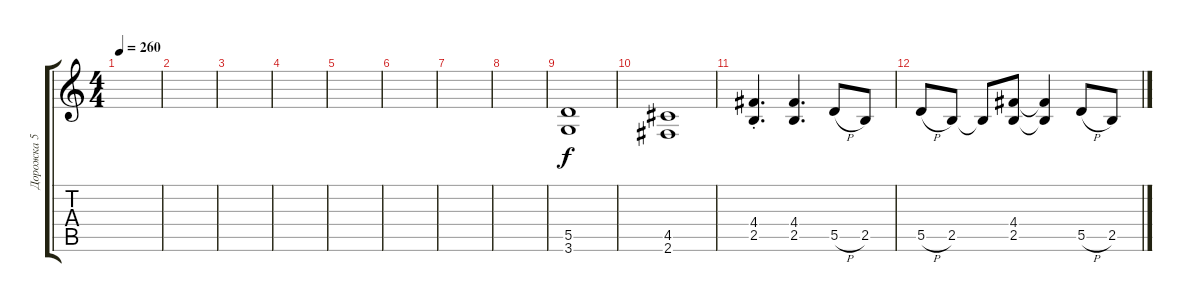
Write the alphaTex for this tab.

\track ("Дорожка 5" "Дорожка 5") {instrument distortionguitar}
\staff {score tabs}
\tuning (E4 B3 G3 D3 A2 E2) {hide}
\ts (4 4)
\tempo 260
\clef g2
\ks c
|
|
|
|
|
|
|
|
(5.5 3.6).1 |
(4.5 2.6).1 |
(4.4{st} 2.5{st}).4{d} (4.4 2.5).4{d} 5.5{h}.8 2.5.8 |
5.5{h}.8 2.5.8 2.5{t}.8 (4.4 2.5).8 (4.4{t} 2.5{t}).4 5.5{h}.8 2.5.8
